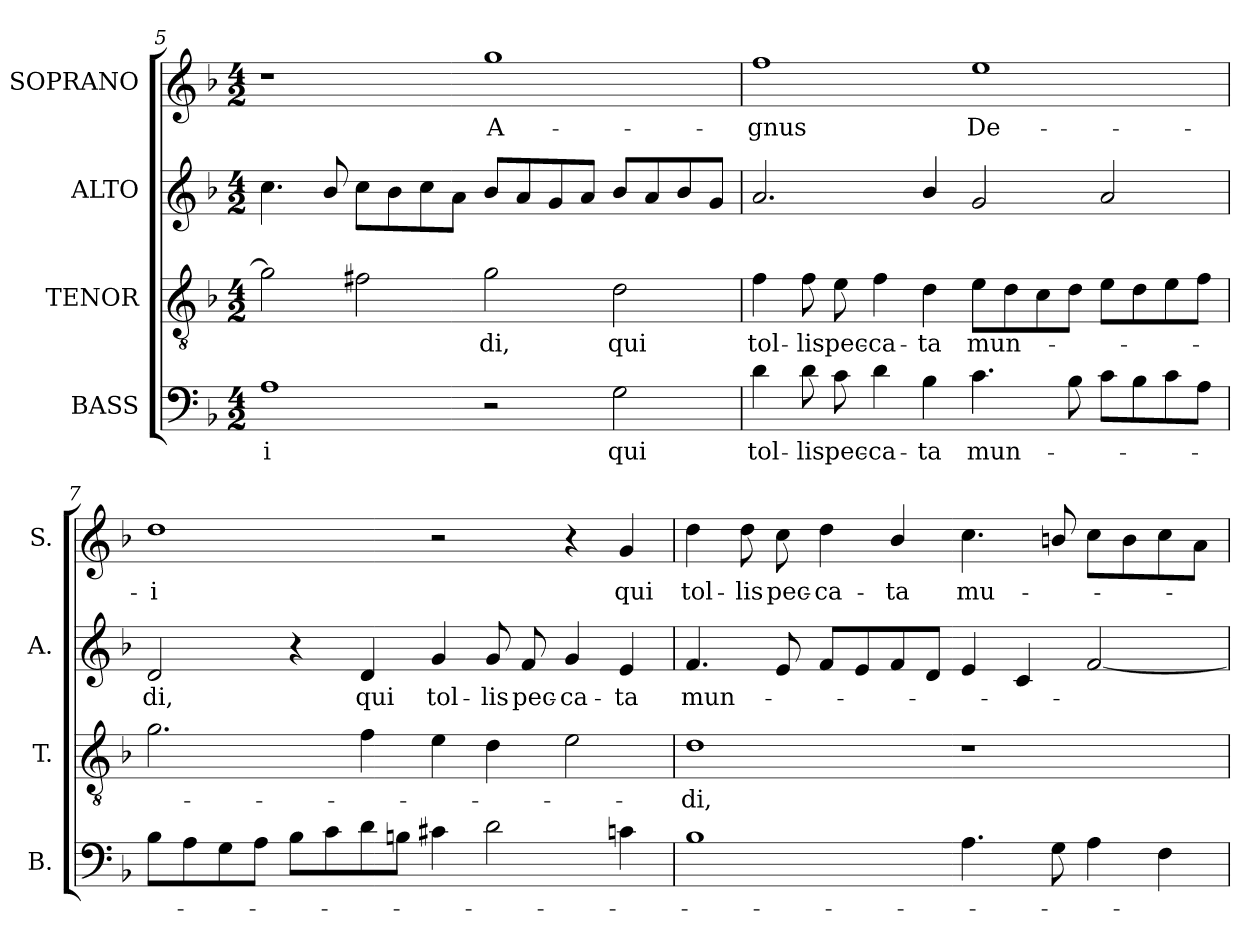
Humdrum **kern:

**kern	**text	**kern	**text	**kern	**text	**kern	**text
*part4	*part4	*part3	*part3	*part2	*part2	*part1	*part1
*staff4	*staff4	*staff3	*staff3	*staff2	*staff2	*staff1	*staff1
*I"BASS	*	*I"TENOR	*	*I"ALTO	*	*I"SOPRANO	*
*I'B.	*	*I'T.	*	*I'A.	*	*I'S.	*
*clefF4	*	*clefGv2	*	*clefG2	*	*clefG2	*
*	*	*ITrd7c12	*	*	*	*	*
*k[b-]	*	*k[b-]	*	*k[b-]	*	*k[b-]	*
*F:	*	*F:	*	*F:	*	*F:	*
*M4/2	*	*M4/2	*	*M4/2	*	*M4/2	*
=5	=5	=5	=5	=5	=5	=5	=5
!	!LO:LY:b:color=#000000	!	!	!	!	!	!
1Ai	-i	2Gi\]	.	4.cci\	.	1r	.
.	.	.	.	8b-i/	.	.	.
.	.	2F#Xi\	.	8cci\L	.	.	.
.	.	.	.	8b-i\	.	.	.
.	.	.	.	8cci\	.	.	.
.	.	.	.	8ai\J	.	.	.
!	!	!	!LO:LY:b:color=#000000	!	!	!	!
!	!	!	!	!	!	!	!LO:LY:b:color=#000000
2r	.	2Gi\	-di,	8b-i/L	.	1ggi	A-
.	.	.	.	8ai/	.	.	.
.	.	.	.	8gi/	.	.	.
.	.	.	.	8ai/J	.	.	.
!	!LO:LY:b:color=#000000	!	!	!	!	!	!
!	!	!	!LO:LY:b:color=#000000	!	!	!	!
2Gi\	qui	2Di\	qui	8b-i/L	.	.	.
.	.	.	.	8ai/	.	.	.
.	.	.	.	8b-i/	.	.	.
.	.	.	.	8gi/J	.	.	.
!!LO:LB:g=z
=6	=6	=6	=6	=6	=6	=6	=6
!	!LO:LY:b:color=#000000	!	!	!	!	!	!
!	!	!	!LO:LY:b:color=#000000	!	!	!	!
!	!	!	!	!	!	!	!LO:LY:b:color=#000000
4di\	tol-	4Fi\	tol-	2.ai/	.	1ffi	-gnus
!	!LO:LY:b:color=#000000	!	!	!	!	!	!
!	!	!	!LO:LY:b:color=#000000	!	!	!	!
8di\	-lis	8Fi\	-lis	.	.	.	.
!	!LO:LY:b:color=#000000	!	!	!	!	!	!
!	!	!	!LO:LY:b:color=#000000	!	!	!	!
8ci\	pec-	8Ei\	pec-	.	.	.	.
!	!LO:LY:b:color=#000000	!	!	!	!	!	!
!	!	!	!LO:LY:b:color=#000000	!	!	!	!
4di\	-ca-	4Fi\	-ca-	.	.	.	.
!	!LO:LY:b:color=#000000	!	!	!	!	!	!
!	!	!	!LO:LY:b:color=#000000	!	!	!	!
4B-i\	-ta	4Di\	-ta	4b-i/	.	.	.
!	!LO:LY:b:color=#000000	!	!	!	!	!	!
!	!	!	!LO:LY:b:color=#000000	!	!	!	!
!	!	!	!	!	!	!	!LO:LY:b:color=#000000
4.ci\	mun-	8Ei\L	mun-	2gi/	.	1eei	De-
.	.	8Di\	.	.	.	.	.
.	.	8Ci\	.	.	.	.	.
8B-i\	.	8Di\J	.	.	.	.	.
8ci\L	.	8Ei\L	.	2ai/	.	.	.
8B-i\	.	8Di\	.	.	.	.	.
8ci\	.	8Ei\	.	.	.	.	.
8Ai\J	.	8Fi\J	.	.	.	.	.
=7	=7	=7	=7	=7	=7	=7	=7
!	!	!	!	!	!LO:LY:b:color=#000000	!	!
!	!	!	!	!	!	!	!LO:LY:b:color=#000000
8B-i\L	.	2.Gi\	.	2di/	-di,	1ddi	-i
8Ai\	.	.	.	.	.	.	.
8Gi\	.	.	.	.	.	.	.
8Ai\J	.	.	.	.	.	.	.
8B-i\L	.	.	.	4r	.	.	.
8ci\	.	.	.	.	.	.	.
!	!	!	!	!	!LO:LY:b:color=#000000	!	!
8di\	.	4Fi\	.	4di/	qui	.	.
8Bni\J	.	.	.	.	.	.	.
!	!	!	!	!	!LO:LY:b:color=#000000	!	!
4c#Xi\	.	4Ei\	.	4gi/	tol-	2r	.
!	!	!	!	!	!LO:LY:b:color=#000000	!	!
2di\	.	4Di\	.	8gi/	-lis	.	.
!	!	!	!	!	!LO:LY:b:color=#000000	!	!
.	.	.	.	8fi/	pec-	.	.
!	!	!	!	!	!LO:LY:b:color=#000000	!	!
.	.	2Ei\	.	4gi/	-ca-	4r	.
!	!	!	!	!	!LO:LY:b:color=#000000	!	!
!	!	!	!	!	!	!	!LO:LY:b:color=#000000
4cni\	.	.	.	4ei/	-ta	4gi/	qui
!!LO:PB:g=z
=8	=8	=8	=8	=8	=8	=8	=8
!	!	!	!LO:LY:b:color=#000000	!	!	!	!
!	!	!	!	!	!LO:LY:b:color=#000000	!	!
!	!	!	!	!	!	!	!LO:LY:b:color=#000000
1B-i	.	1Di	-di,	4.fi/	mun-	4ddi\	tol-
!	!	!	!	!	!	!	!LO:LY:b:color=#000000
.	.	.	.	.	.	8ddi\	-lis
!	!	!	!	!	!	!	!LO:LY:b:color=#000000
.	.	.	.	8ei/	.	8cci\	pec-
!	!	!	!	!	!	!	!LO:LY:b:color=#000000
.	.	.	.	8fi/L	.	4ddi\	-ca-
.	.	.	.	8ei/	.	.	.
!	!	!	!	!	!	!	!LO:LY:b:color=#000000
.	.	.	.	8fi/	.	4b-i/	-ta
.	.	.	.	8di/J	.	.	.
!	!	!	!	!	!	!	!LO:LY:b:color=#000000
4.Ai\	.	1r	.	4ei/	.	4.cci\	mu-
.	.	.	.	4ci/	.	.	.
8Gi\	.	.	.	.	.	8bni/	.
4Ai\	.	.	.	[2fi/	.	8cci\L	.
.	.	.	.	.	.	8bi\	.
4Fi\	.	.	.	.	.	8cci\	.
.	.	.	.	.	.	8ai\J	.
=	=	=	=	=	=	=	=
*-	*-	*-	*-	*-	*-	*-	*-
